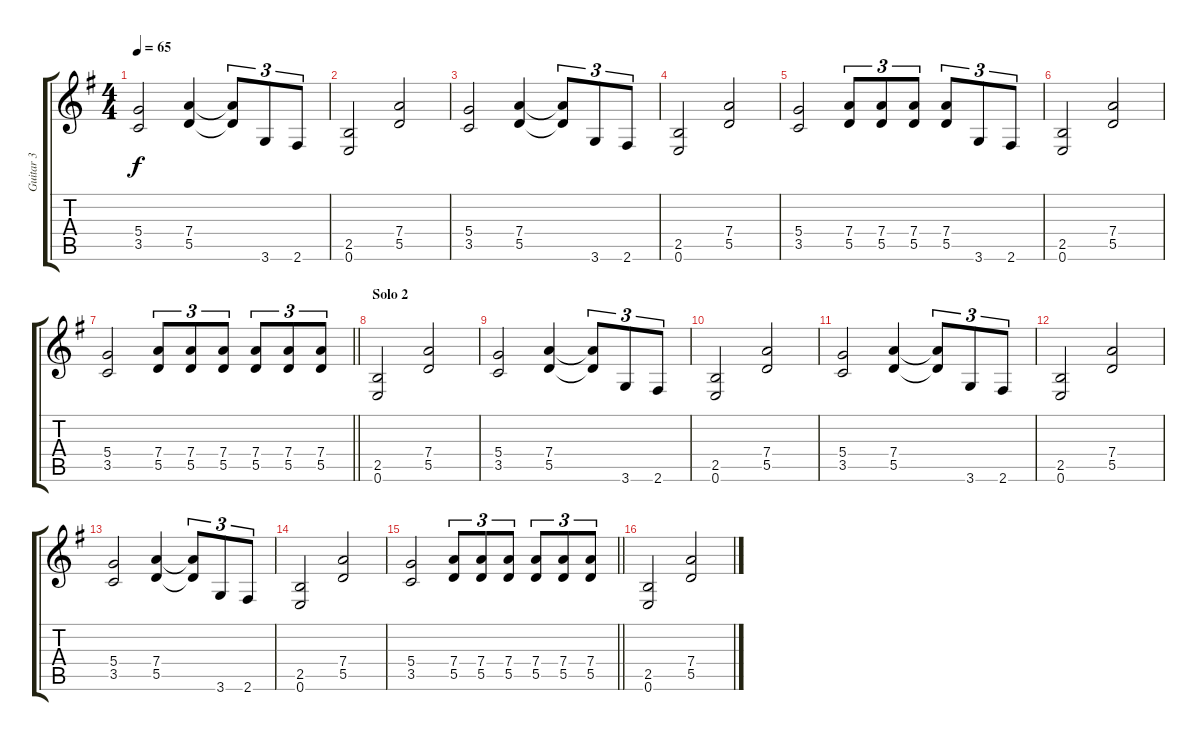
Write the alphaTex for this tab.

\track ("Guitar 3" "Guitar 3") {instrument overdrivenguitar}
\staff {score tabs}
\tuning (E4 B3 G3 D3 A2 E2) {hide}
\ts (4 4)
\tempo 65
\clef g2
\ks g
(5.4 3.5).2{dy f} (7.4 5.5).4 (7.4{t} 5.5{t}).8{tu (3 2)} 3.6.8{tu (3 2)} 2.6.8{tu (3 2)} |
(2.5 0.6).2 (7.4 5.5).2 |
(5.4 3.5).2 (7.4 5.5).4 (7.4{t} 5.5{t}).8{tu (3 2)} 3.6.8{tu (3 2)} 2.6.8{tu (3 2)} |
(2.5 0.6).2 (7.4 5.5).2 |
(5.4 3.5).2 (7.4 5.5).8{tu (3 2)} (7.4 5.5).8{tu (3 2)} (7.4 5.5).8{tu (3 2)} (7.4 5.5).8{tu (3 2)} 3.6.8{tu (3 2)} 2.6.8{tu (3 2)} |
(2.5 0.6).2 (7.4 5.5).2 |
\barLineRight lightlight
(5.4 3.5).2 (7.4 5.5).8{tu (3 2)} (7.4 5.5).8{tu (3 2)} (7.4 5.5).8{tu (3 2)} (7.4 5.5).8{tu (3 2)} (7.4 5.5).8{tu (3 2)} (7.4 5.5).8{tu (3 2)} |
\section ("" "Solo 2")
(2.5 0.6).2 (7.4 5.5).2 |
(5.4 3.5).2 (7.4 5.5).4 (7.4{t} 5.5{t}).8{tu (3 2)} 3.6.8{tu (3 2)} 2.6.8{tu (3 2)} |
(2.5 0.6).2 (7.4 5.5).2 |
(5.4 3.5).2 (7.4 5.5).4 (7.4{t} 5.5{t}).8{tu (3 2)} 3.6.8{tu (3 2)} 2.6.8{tu (3 2)} |
(2.5 0.6).2 (7.4 5.5).2 |
(5.4 3.5).2 (7.4 5.5).4 (7.4{t} 5.5{t}).8{tu (3 2)} 3.6.8{tu (3 2)} 2.6.8{tu (3 2)} |
(2.5 0.6).2 (7.4 5.5).2 |
\barLineRight lightlight
(5.4 3.5).2 (7.4 5.5).8{tu (3 2)} (7.4 5.5).8{tu (3 2)} (7.4 5.5).8{tu (3 2)} (7.4 5.5).8{tu (3 2)} (7.4 5.5).8{tu (3 2)} (7.4 5.5).8{tu (3 2)} |
(2.5 0.6).2 (7.4 5.5).2
